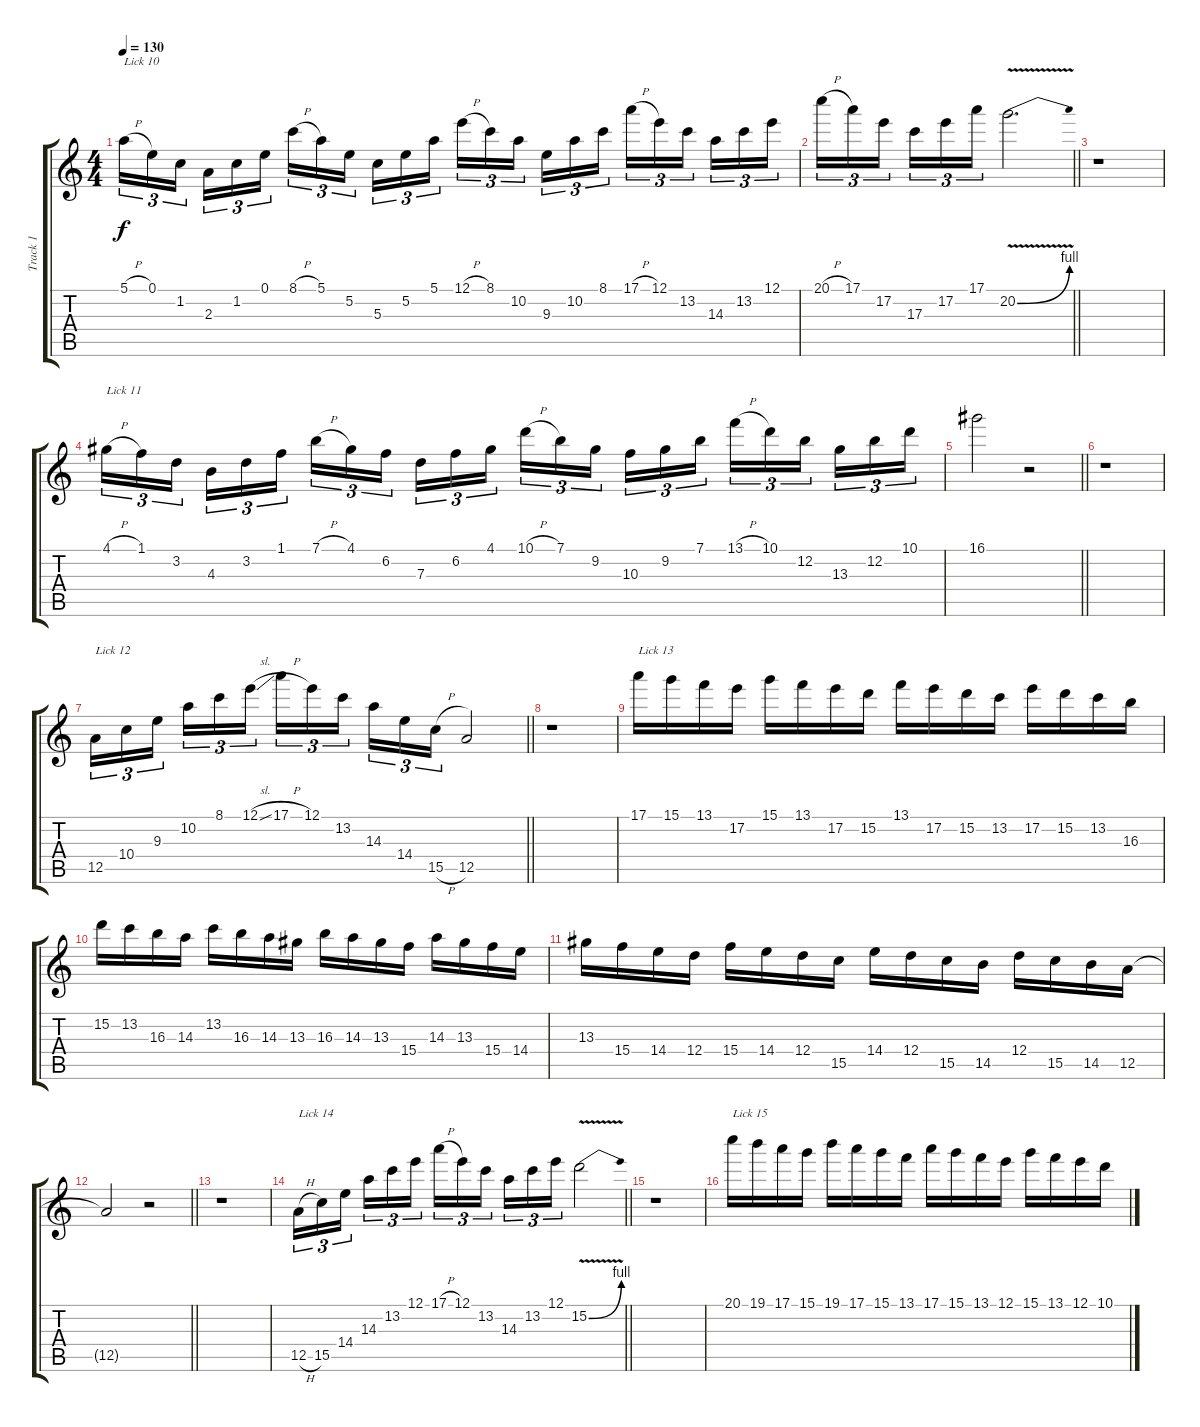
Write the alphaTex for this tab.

\track ("Track 1" "Track 1") {instrument acousticguitarsteel}
\staff {score tabs}
\tuning (E4 B3 G3 D3 A2 E2) {hide}
\ts (4 4)
\tempo 130
\clef g2
\ks c
5.1{h}.16{tu (3 2) txt "Lick 10" dy f} 0.1.16{tu (3 2)} 1.2.16{tu (3 2) beam splitsecondary} 2.3.16{tu (3 2)} 1.2.16{tu (3 2)} 0.1.16{tu (3 2)} 8.1{h}.16{tu (3 2)} 5.1.16{tu (3 2)} 5.2.16{tu (3 2) beam splitsecondary} 5.3.16{tu (3 2)} 5.2.16{tu (3 2)} 5.1.16{tu (3 2)} 12.1{h}.16{tu (3 2)} 8.1.16{tu (3 2)} 10.2.16{tu (3 2) beam splitsecondary} 9.3.16{tu (3 2)} 10.2.16{tu (3 2)} 8.1.16{tu (3 2)} 17.1{h}.16{tu (3 2)} 12.1.16{tu (3 2)} 13.2.16{tu (3 2) beam splitsecondary} 14.3.16{tu (3 2)} 13.2.16{tu (3 2)} 12.1.16{tu (3 2)} |
\barLineRight lightlight
20.1{h}.16{tu (3 2)} 17.1.16{tu (3 2)} 17.2.16{tu (3 2) beam splitsecondary} 17.3.16{tu (3 2)} 17.2.16{tu (3 2)} 17.1.16{tu (3 2)} 20.2{be (bend 0 0 60 4) v}.2{d} |
r.1 |
4.1{h}.16{tu (3 2) txt "Lick 11"} 1.1.16{tu (3 2)} 3.2.16{tu (3 2) beam splitsecondary} 4.3.16{tu (3 2)} 3.2.16{tu (3 2)} 1.1.16{tu (3 2)} 7.1{h}.16{tu (3 2)} 4.1.16{tu (3 2)} 6.2.16{tu (3 2) beam splitsecondary} 7.3.16{tu (3 2)} 6.2.16{tu (3 2)} 4.1.16{tu (3 2)} 10.1{h}.16{tu (3 2)} 7.1.16{tu (3 2)} 9.2.16{tu (3 2) beam splitsecondary} 10.3.16{tu (3 2)} 9.2.16{tu (3 2)} 7.1.16{tu (3 2)} 13.1{h}.16{tu (3 2)} 10.1.16{tu (3 2)} 12.2.16{tu (3 2) beam splitsecondary} 13.3.16{tu (3 2)} 12.2.16{tu (3 2)} 10.1.16{tu (3 2)} |
\barLineRight lightlight
16.1.2 r.2 |
r.1 |
\barLineRight lightlight
12.5.16{tu (3 2) txt "Lick 12"} 10.4.16{tu (3 2)} 9.3.16{tu (3 2) beam splitsecondary} 10.2.16{tu (3 2)} 8.1.16{tu (3 2)} 12.1{sl}.16{tu (3 2)} 17.1{h}.16{tu (3 2)} 12.1.16{tu (3 2)} 13.2.16{tu (3 2) beam splitsecondary} 14.3.16{tu (3 2)} 14.4.16{tu (3 2)} 15.5{h}.16{tu (3 2)} 12.5.2 |
r.1 |
17.1.16{txt "Lick 13"} 15.1.16 13.1.16 17.2.16 15.1.16 13.1.16 17.2.16 15.2.16 13.1.16 17.2.16 15.2.16 13.2.16 17.2.16 15.2.16 13.2.16 16.3.16 |
15.2.16 13.2.16 16.3.16 14.3.16 13.2.16 16.3.16 14.3.16 13.3.16 16.3.16 14.3.16 13.3.16 15.4.16 14.3.16 13.3.16 15.4.16 14.4.16 |
13.3.16 15.4.16 14.4.16 12.4.16 15.4.16 14.4.16 12.4.16 15.5.16 14.4.16 12.4.16 15.5.16 14.5.16 12.4.16 15.5.16 14.5.16 12.5.16 |
\barLineRight lightlight
12.5{t}.2 r.2 |
r.1 |
\barLineRight lightlight
12.5{h}.16{tu (3 2) txt "Lick 14"} 15.5.16{tu (3 2)} 14.4.16{tu (3 2) beam splitsecondary} 14.3.16{tu (3 2)} 13.2.16{tu (3 2)} 12.1.16{tu (3 2)} 17.1{h}.16{tu (3 2)} 12.1.16{tu (3 2)} 13.2.16{tu (3 2) beam splitsecondary} 14.3.16{tu (3 2)} 13.2.16{tu (3 2)} 12.1.16{tu (3 2)} 15.2{be (bend 0 0 60 4) v}.2 |
r.1 |
20.1.16{txt "Lick 15"} 19.1.16 17.1.16 15.1.16 19.1.16 17.1.16 15.1.16 13.1.16 17.1.16 15.1.16 13.1.16 12.1.16 15.1.16 13.1.16 12.1.16 10.1.16
